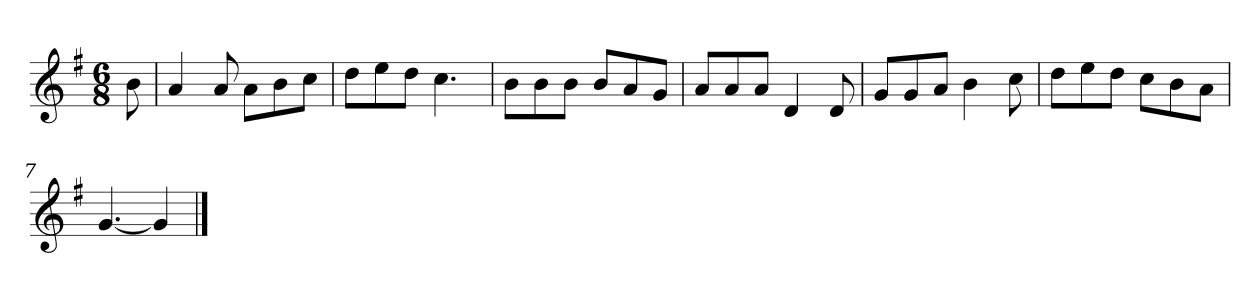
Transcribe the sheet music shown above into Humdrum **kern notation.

**kern
*part1
*staff1
*k[f#]
*M6/8
*MM120
=
8b
=1
4a
8a
8aL
8b
8ccJ
=2
8ddL
8ee
8ddJ
4.cc
=3
8bL
8b
8bJ
8bL
8a
8gJ
=4
8aL
8a
8aJ
4d
8d
=5
8gL
8g
8aJ
4b
8cc
=6
8ddL
8ee
8ddJ
8ccL
8b
8aJ
=7
[4.g
4g]
==
*-
